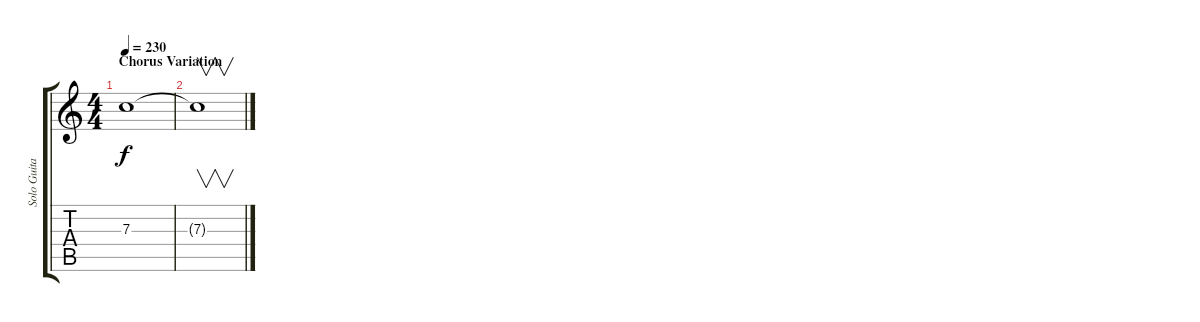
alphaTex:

\track ("Solo Guitar" "Solo Guita") {instrument distortionguitar}
\staff {score tabs}
\tuning (D4 A3 F3 C3 G2 C2) {hide}
\ts (4 4)
\section ("" "Chorus Variation")
\tempo 230
\clef g2
\ks c
7.3.1{dy f} |
7.3{t}.1{v}
